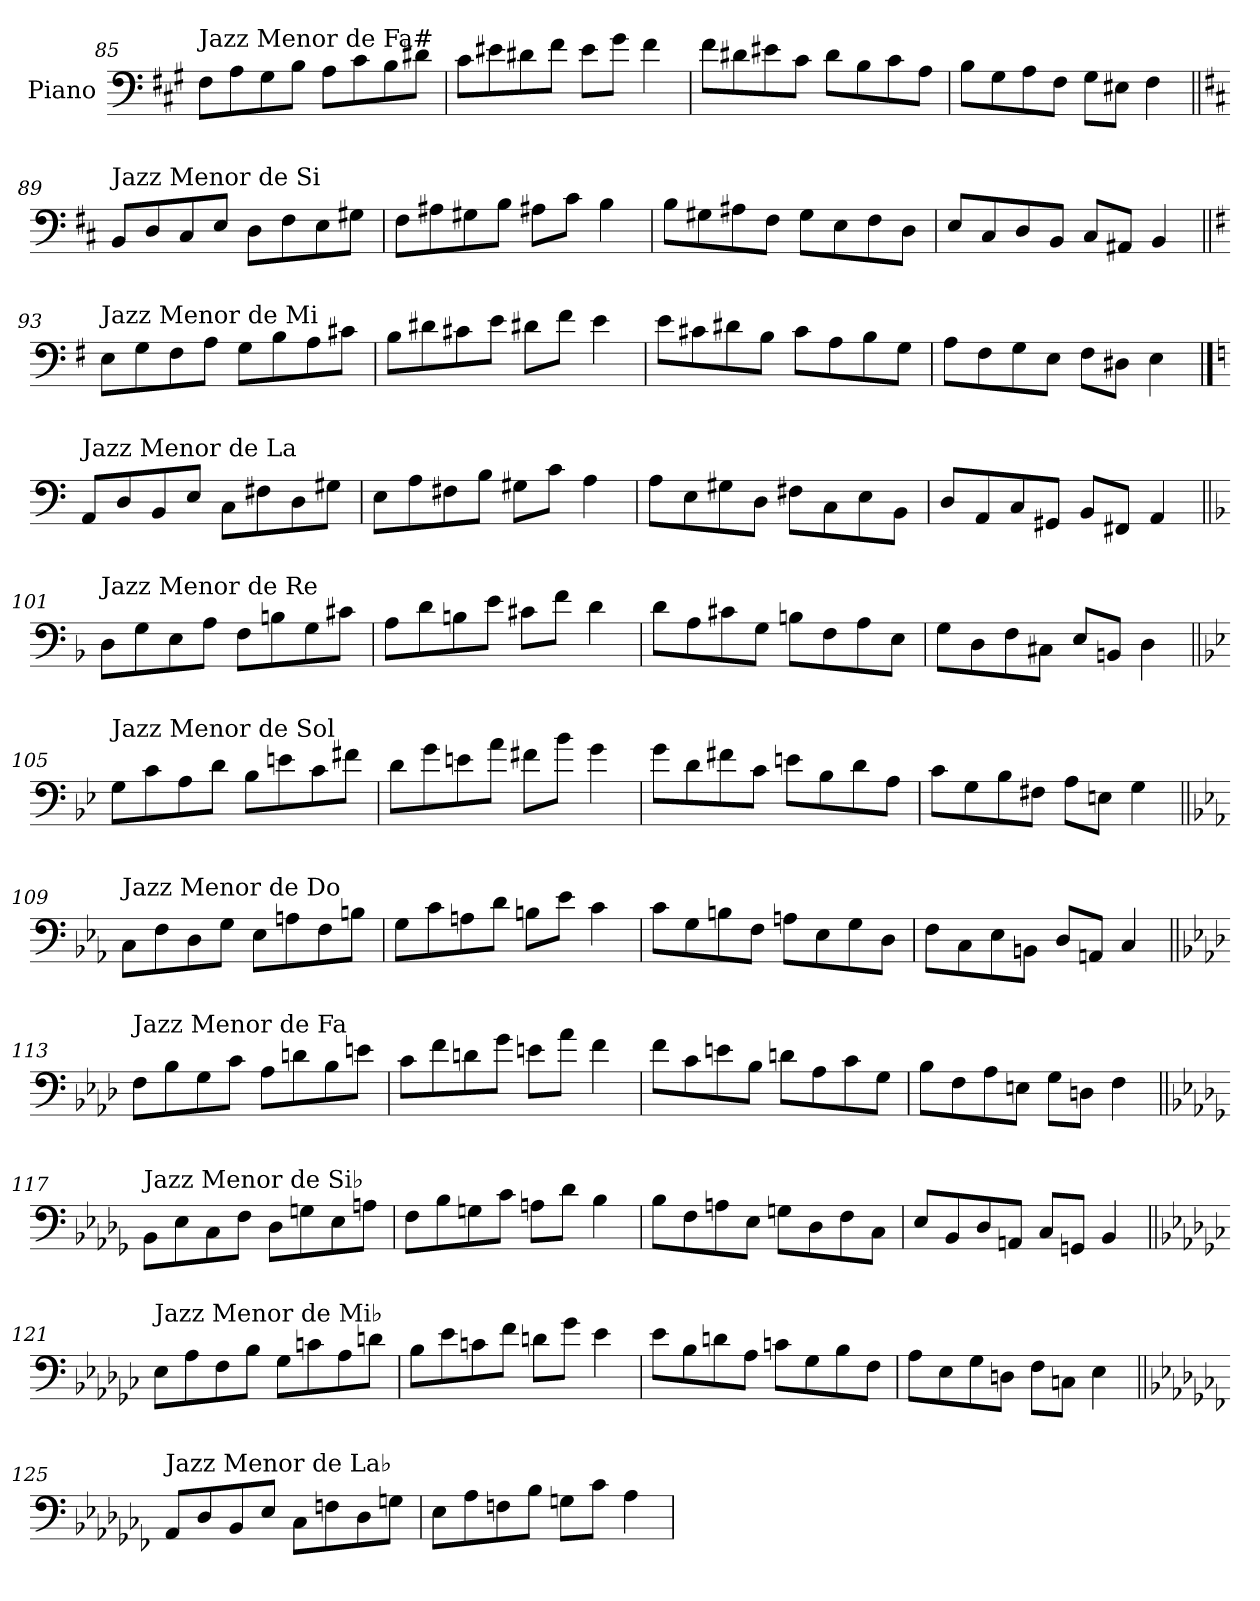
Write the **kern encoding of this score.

**kern
*part1
*staff1
*I"Piano
*I'Pno.
!!LO:LB:g=z
*clefF4
*k[f#c#g#]
=85
!LO:TX:a:t=Jazz Menor de Fa#
8F#\L
8A\
8G#\
8B\J
8A\L
8c#\
8B\
8d#X\J
=86
8c#\L
8e#X\
8d#X\
8f#\J
8e#\L
8g#\J
4f#\
=87
8f#\L
8d#X\
8e#X\
8c#\J
8d#\L
8B\
8c#\
8A\J
=88
8B\L
8G#\
8A\
8F#\J
8G#\L
8E#X\J
4F#\
!!LO:LB:g=z
=89||
*k[f#c#]
!LO:TX:a:t=Jazz Menor de Si
8BB/L
8D/
8C#/
8E/J
8D\L
8F#\
8E\
8G#X\J
=90
8F#\L
8A#X\
8G#X\
8B\J
8A#X\L
8c#\J
4B\
=91
8B\L
8G#X\
8A#X\
8F#\J
8G#\L
8E\
8F#\
8D\J
=92
8E/L
8C#/
8D/
8BB/J
8C#/L
8AA#X/J
4BB/
!!LO:LB:g=z
=93||
*k[f#]
!LO:TX:a:t=Jazz Menor de Mi
8E\L
8G\
8F#\
8A\J
8G\L
8B\
8A\
8c#X\J
=94
8B\L
8d#X\
8c#X\
8e\J
8d#X\L
8f#\J
4e\
=95
8e\L
8c#X\
8d#X\
8B\J
8c#\L
8A\
8B\
8G\J
=96
8A\L
8F#\
8G\
8E\J
8F#\L
8D#X\J
4E\
!!LO:PB:g=z
==97
*k[]
!LO:TX:a:t=Jazz Menor de La
8AA/L
8D/
8BB/
8E/J
8C\L
8F#X\
8D\
8G#X\J
=98
8E\L
8A\
8F#X\
8B\J
8G#X\L
8c\J
4A\
=99
8A\L
8E\
8G#X\
8D\J
8F#X\L
8C\
8E\
8BB\J
=100
8D/L
8AA/
8C/
8GG#X/J
8BB/L
8FF#X/J
4AA/
!!LO:LB:g=z
=101||
*k[b-]
!LO:TX:a:t=Jazz Menor de Re
8D\L
8G\
8E\
8A\J
8F\L
8Bn\
8G\
8c#X\J
=102
8A\L
8d\
8Bn\
8e\J
8c#X\L
8f\J
4d\
=103
8d\L
8A\
8c#X\
8G\J
8Bn\L
8F\
8A\
8E\J
=104
8G\L
8D\
8F\
8C#X\J
8E/L
8BBn/J
4D\
!!LO:LB:g=z
=105||
*k[b-e-]
!LO:TX:a:t=Jazz Menor de Sol
8G\L
8c\
8A\
8d\J
8B-\L
8en\
8c\
8f#X\J
=106
8d\L
8g\
8en\
8a\J
8f#X\L
8b-\J
4g\
=107
8g\L
8d\
8f#X\
8c\J
8en\L
8B-\
8d\
8A\J
=108
8c\L
8G\
8B-\
8F#X\J
8A\L
8En\J
4G\
!!LO:LB:g=z
=109||
*k[b-e-a-]
!LO:TX:a:t=Jazz Menor de Do
8C\L
8F\
8D\
8G\J
8E-\L
8An\
8F\
8Bn\J
=110
8G\L
8c\
8An\
8d\J
8Bn\L
8e-\J
4c\
=111
8c\L
8G\
8Bn\
8F\J
8An\L
8E-\
8G\
8D\J
=112
8F\L
8C\
8E-\
8BBn\J
8D/L
8AAn/J
4C/
!!LO:LB:g=z
=113||
*k[b-e-a-d-]
!LO:TX:a:t=Jazz Menor de Fa
8F\L
8B-\
8G\
8c\J
8A-\L
8dn\
8B-\
8en\J
=114
8c\L
8f\
8dn\
8g\J
8en\L
8a-\J
4f\
=115
8f\L
8c\
8en\
8B-\J
8dn\L
8A-\
8c\
8G\J
=116
8B-\L
8F\
8A-\
8En\J
8G\L
8Dn\J
4F\
!!LO:LB:g=z
=117||
*k[b-e-a-d-g-]
!LO:TX:a:t=Jazz Menor de Si♭
8BB-\L
8E-\
8C\
8F\J
8D-\L
8Gn\
8E-\
8An\J
=118
8F\L
8B-\
8Gn\
8c\J
8An\L
8d-\J
4B-\
=119
8B-\L
8F\
8An\
8E-\J
8Gn\L
8D-\
8F\
8C\J
=120
8E-/L
8BB-/
8D-/
8AAn/J
8C/L
8GGn/J
4BB-/
!!LO:LB:g=z
=121||
*k[b-e-a-d-g-c-]
!LO:TX:a:t=Jazz Menor de Mi♭
8E-\L
8A-\
8F\
8B-\J
8G-\L
8cn\
8A-\
8dn\J
=122
8B-\L
8e-\
8cn\
8f\J
8dn\L
8g-\J
4e-\
=123
8e-\L
8B-\
8dn\
8A-\J
8cn\L
8G-\
8B-\
8F\J
=124
8A-\L
8E-\
8G-\
8Dn\J
8F\L
8Cn\J
4E-\
!!LO:LB:g=z
=125||
*k[b-e-a-d-g-c-f-]
!LO:TX:a:t=Jazz Menor de La♭
8AA-/L
8D-/
8BB-/
8E-/J
8C-\L
8Fn\
8D-\
8Gn\J
=126
8E-\L
8A-\
8Fn\
8B-\J
8Gn\L
8c-\J
4A-\
=
*-
